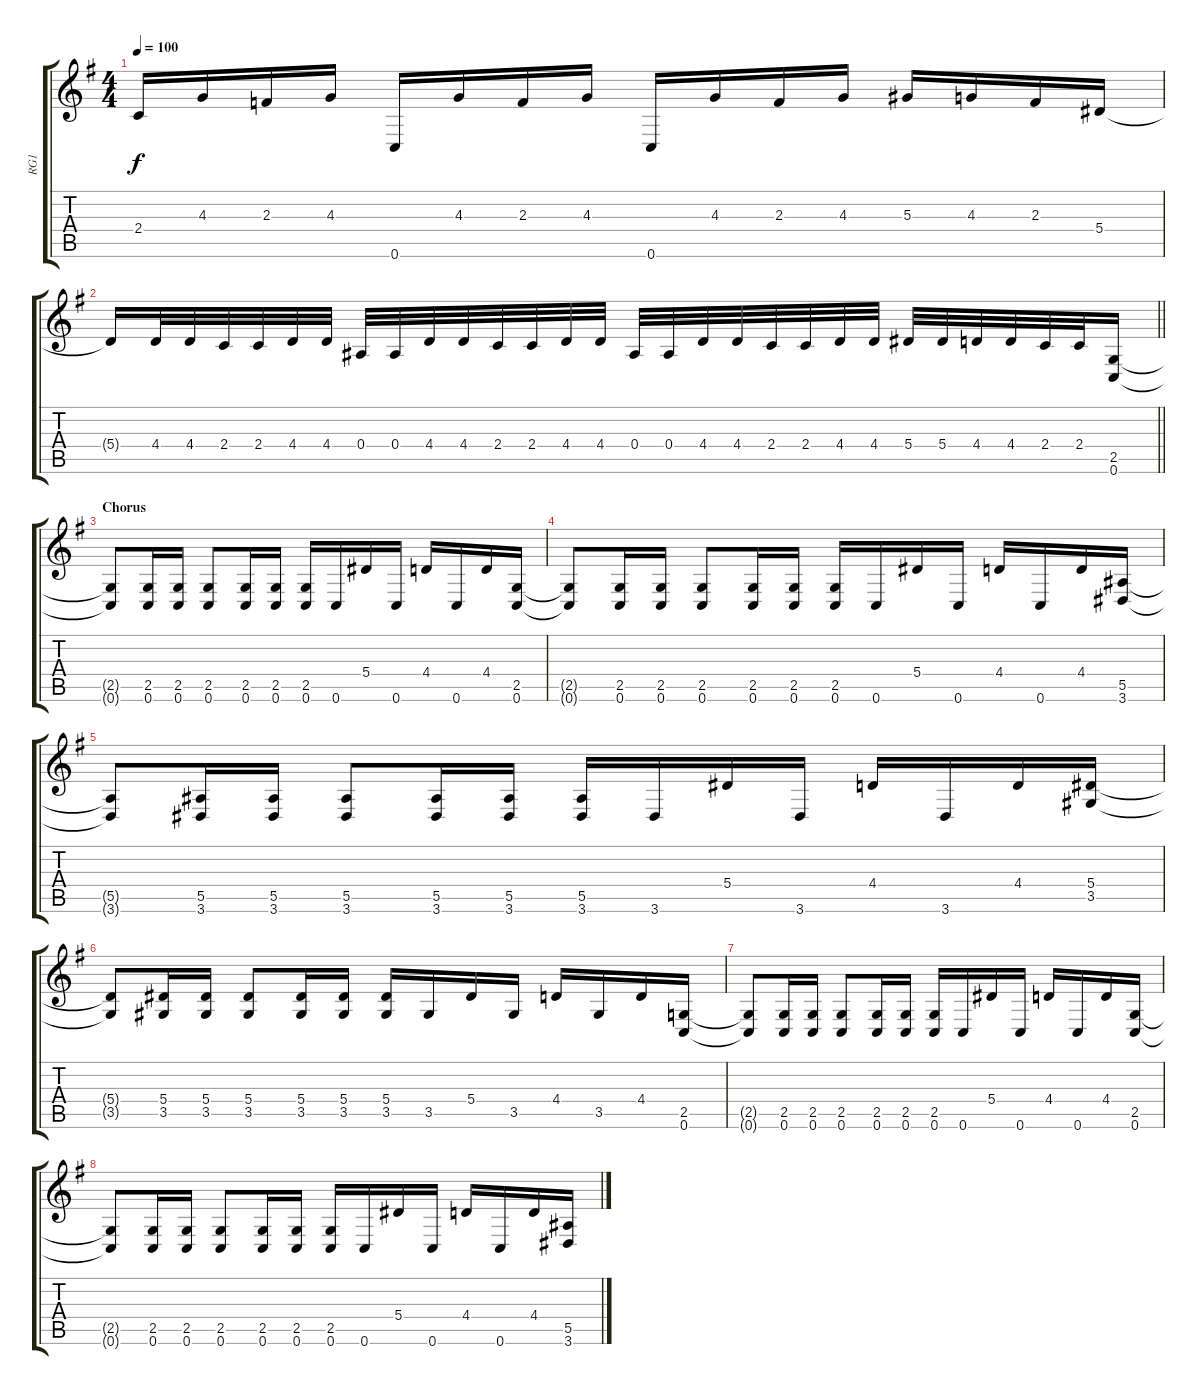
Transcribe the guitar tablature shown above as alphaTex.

\track ("RG1" "RG1") {instrument distortionguitar}
\staff {score tabs}
\tuning (C4 G3 Eb3 Bb2 F2 C2) {hide}
\ts (4 4)
\tempo 100
\clef g2
\ks eminor
2.4{t}.16{dy f} 4.3.16 2.3.16 4.3.16 0.6.16 4.3.16 2.3.16 4.3.16 0.6.16 4.3.16 2.3.16 4.3.16 5.3.16 4.3.16 2.3.16 5.4.16 |
\barLineRight lightlight
5.4{t}.16 4.4.32 4.4.32 2.4.32 2.4.32 4.4.32 4.4.32 0.4.32 0.4.32 4.4.32 4.4.32 2.4.32 2.4.32 4.4.32 4.4.32 0.4.32 0.4.32 4.4.32 4.4.32 2.4.32 2.4.32 4.4.32 4.4.32 5.4.32 5.4.32 4.4.32 4.4.32 2.4.32 2.4.32 (2.5 0.6).16{balance 0} |
\section ("" "Chorus")
(2.5{t} 0.6{t}).8 (2.5 0.6).16 (2.5 0.6).16 (2.5 0.6).8 (2.5 0.6).16 (2.5 0.6).16 (2.5 0.6).16 0.6.16 5.4.16 0.6.16 4.4.16 0.6.16 4.4.16 (2.5 0.6).16 |
(2.5{t} 0.6{t}).8 (2.5 0.6).16 (2.5 0.6).16 (2.5 0.6).8 (2.5 0.6).16 (2.5 0.6).16 (2.5 0.6).16 0.6.16 5.4.16 0.6.16 4.4.16 0.6.16 4.4.16 (5.5 3.6).16 |
(5.5{t} 3.6{t}).8 (5.5 3.6).16 (5.5 3.6).16 (5.5 3.6).8 (5.5 3.6).16 (5.5 3.6).16 (5.5 3.6).16 3.6.16 5.4.16 3.6.16 4.4.16 3.6.16 4.4.16 (5.4 3.5).16 |
(5.4{t} 3.5{t}).8 (5.4 3.5).16 (5.4 3.5).16 (5.4 3.5).8 (5.4 3.5).16 (5.4 3.5).16 (5.4 3.5).16 3.5.16 5.4.16 3.5.16 4.4.16 3.5.16 4.4.16 (2.5 0.6).16 |
(2.5{t} 0.6{t}).8 (2.5 0.6).16 (2.5 0.6).16 (2.5 0.6).8 (2.5 0.6).16 (2.5 0.6).16 (2.5 0.6).16 0.6.16 5.4.16 0.6.16 4.4.16 0.6.16 4.4.16 (2.5 0.6).16 |
(2.5{t} 0.6{t}).8 (2.5 0.6).16 (2.5 0.6).16 (2.5 0.6).8 (2.5 0.6).16 (2.5 0.6).16 (2.5 0.6).16 0.6.16 5.4.16 0.6.16 4.4.16 0.6.16 4.4.16 (5.5 3.6).16
